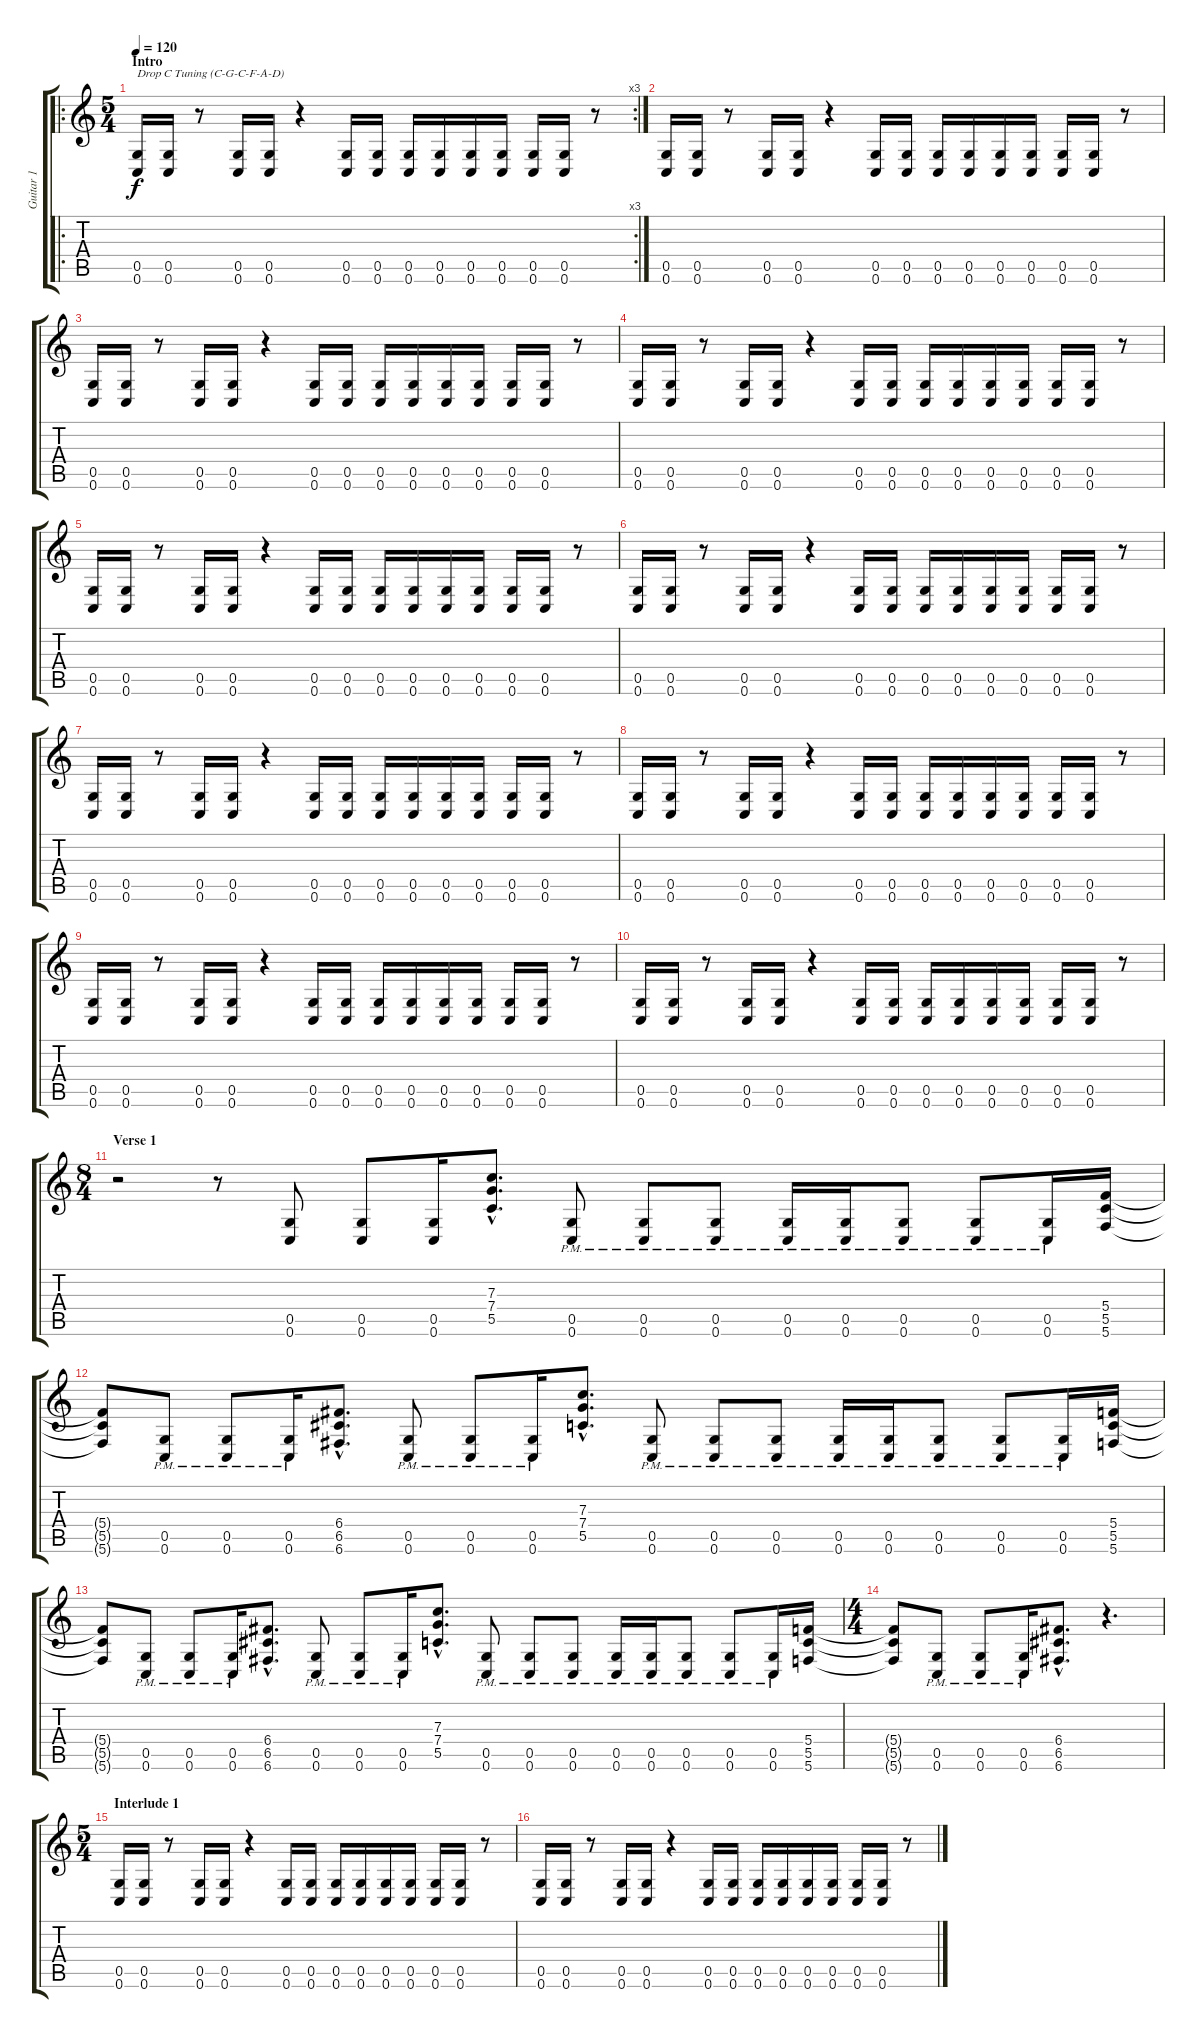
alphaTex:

\track ("Guitar 1" "Guitar 1") {instrument distortionguitar}
\staff {score tabs}
\tuning (D4 A3 F3 C3 G2 C2) {hide}
\ro
\rc 3
\ts (5 4)
\section ("" "Intro")
\tempo 120
\clef g2
\ks c
(0.5 0.6).16{txt "Drop C Tuning (C-G-C-F-A-D)" dy f instrument distortionguitar} (0.5 0.6).16 r.8 (0.5 0.6).16 (0.5 0.6).16 r.4 (0.5 0.6).16 (0.5 0.6).16 (0.5 0.6).16 (0.5 0.6).16 (0.5 0.6).16 (0.5 0.6).16 (0.5 0.6).16 (0.5 0.6).16 r.8 |
(0.5 0.6).16 (0.5 0.6).16 r.8 (0.5 0.6).16 (0.5 0.6).16 r.4 (0.5 0.6).16 (0.5 0.6).16 (0.5 0.6).16 (0.5 0.6).16 (0.5 0.6).16 (0.5 0.6).16 (0.5 0.6).16 (0.5 0.6).16 r.8 |
(0.5 0.6).16 (0.5 0.6).16 r.8 (0.5 0.6).16 (0.5 0.6).16 r.4 (0.5 0.6).16 (0.5 0.6).16 (0.5 0.6).16 (0.5 0.6).16 (0.5 0.6).16 (0.5 0.6).16 (0.5 0.6).16 (0.5 0.6).16 r.8 |
(0.5 0.6).16 (0.5 0.6).16 r.8 (0.5 0.6).16 (0.5 0.6).16 r.4 (0.5 0.6).16 (0.5 0.6).16 (0.5 0.6).16 (0.5 0.6).16 (0.5 0.6).16 (0.5 0.6).16 (0.5 0.6).16 (0.5 0.6).16 r.8 |
(0.5 0.6).16 (0.5 0.6).16 r.8 (0.5 0.6).16 (0.5 0.6).16 r.4 (0.5 0.6).16 (0.5 0.6).16 (0.5 0.6).16 (0.5 0.6).16 (0.5 0.6).16 (0.5 0.6).16 (0.5 0.6).16 (0.5 0.6).16 r.8 |
(0.5 0.6).16 (0.5 0.6).16 r.8 (0.5 0.6).16 (0.5 0.6).16 r.4 (0.5 0.6).16 (0.5 0.6).16 (0.5 0.6).16 (0.5 0.6).16 (0.5 0.6).16 (0.5 0.6).16 (0.5 0.6).16 (0.5 0.6).16 r.8 |
(0.5 0.6).16 (0.5 0.6).16 r.8 (0.5 0.6).16 (0.5 0.6).16 r.4 (0.5 0.6).16 (0.5 0.6).16 (0.5 0.6).16 (0.5 0.6).16 (0.5 0.6).16 (0.5 0.6).16 (0.5 0.6).16 (0.5 0.6).16 r.8 |
(0.5 0.6).16 (0.5 0.6).16 r.8 (0.5 0.6).16 (0.5 0.6).16 r.4 (0.5 0.6).16 (0.5 0.6).16 (0.5 0.6).16 (0.5 0.6).16 (0.5 0.6).16 (0.5 0.6).16 (0.5 0.6).16 (0.5 0.6).16 r.8 |
(0.5 0.6).16 (0.5 0.6).16 r.8 (0.5 0.6).16 (0.5 0.6).16 r.4 (0.5 0.6).16 (0.5 0.6).16 (0.5 0.6).16 (0.5 0.6).16 (0.5 0.6).16 (0.5 0.6).16 (0.5 0.6).16 (0.5 0.6).16 r.8 |
(0.5 0.6).16 (0.5 0.6).16 r.8 (0.5 0.6).16 (0.5 0.6).16 r.4 (0.5 0.6).16 (0.5 0.6).16 (0.5 0.6).16 (0.5 0.6).16 (0.5 0.6).16 (0.5 0.6).16 (0.5 0.6).16 (0.5 0.6).16 r.8 |
\ts (8 4)
\section ("" "Verse 1")
r.2 r.8 (0.5 0.6).8 (0.5 0.6).8 (0.5 0.6).16 (7.3{hac} 7.4{hac} 5.5{hac}).8{d} (0.5{pm} 0.6).8 (0.5{pm} 0.6).8 (0.5{pm} 0.6).8 (0.5{pm} 0.6).16 (0.5{pm} 0.6).16 (0.5{pm} 0.6).8 (0.5{pm} 0.6).8 (0.5{pm} 0.6).16 (5.4 5.5 5.6).16 |
(5.4{t} 5.5{t} 5.6{t}).8 (0.5{pm} 0.6).8 (0.5{pm} 0.6).8 (0.5{pm} 0.6).16 (6.4{hac} 6.5{hac} 6.6{hac}).8{d} (0.5{pm} 0.6).8 (0.5{pm} 0.6).8 (0.5{pm} 0.6).16 (7.3{hac} 7.4{hac} 5.5{hac}).8{d} (0.5{pm} 0.6).8 (0.5{pm} 0.6).8 (0.5{pm} 0.6).8 (0.5{pm} 0.6).16 (0.5{pm} 0.6).16 (0.5{pm} 0.6).8 (0.5{pm} 0.6).8 (0.5{pm} 0.6).16 (5.4 5.5 5.6).16 |
(5.4{t} 5.5{t} 5.6{t}).8 (0.5{pm} 0.6).8 (0.5{pm} 0.6).8 (0.5{pm} 0.6).16 (6.4{hac} 6.5{hac} 6.6{hac}).8{d} (0.5{pm} 0.6).8 (0.5{pm} 0.6).8 (0.5{pm} 0.6).16 (7.3{hac} 7.4{hac} 5.5{hac}).8{d} (0.5{pm} 0.6).8 (0.5{pm} 0.6).8 (0.5{pm} 0.6).8 (0.5{pm} 0.6).16 (0.5{pm} 0.6).16 (0.5{pm} 0.6).8 (0.5{pm} 0.6).8 (0.5{pm} 0.6).16 (5.4 5.5 5.6).16 |
\ts (4 4)
(5.4{t} 5.5{t} 5.6{t}).8 (0.5{pm} 0.6).8 (0.5{pm} 0.6).8 (0.5{pm} 0.6).16 (6.4{hac} 6.5{hac} 6.6{hac}).8{d} r.4{d} |
\ts (5 4)
\section ("" "Interlude 1")
(0.5 0.6).16 (0.5 0.6).16 r.8 (0.5 0.6).16 (0.5 0.6).16 r.4 (0.5 0.6).16 (0.5 0.6).16 (0.5 0.6).16 (0.5 0.6).16 (0.5 0.6).16 (0.5 0.6).16 (0.5 0.6).16 (0.5 0.6).16 r.8 |
(0.5 0.6).16 (0.5 0.6).16 r.8 (0.5 0.6).16 (0.5 0.6).16 r.4 (0.5 0.6).16 (0.5 0.6).16 (0.5 0.6).16 (0.5 0.6).16 (0.5 0.6).16 (0.5 0.6).16 (0.5 0.6).16 (0.5 0.6).16 r.8
